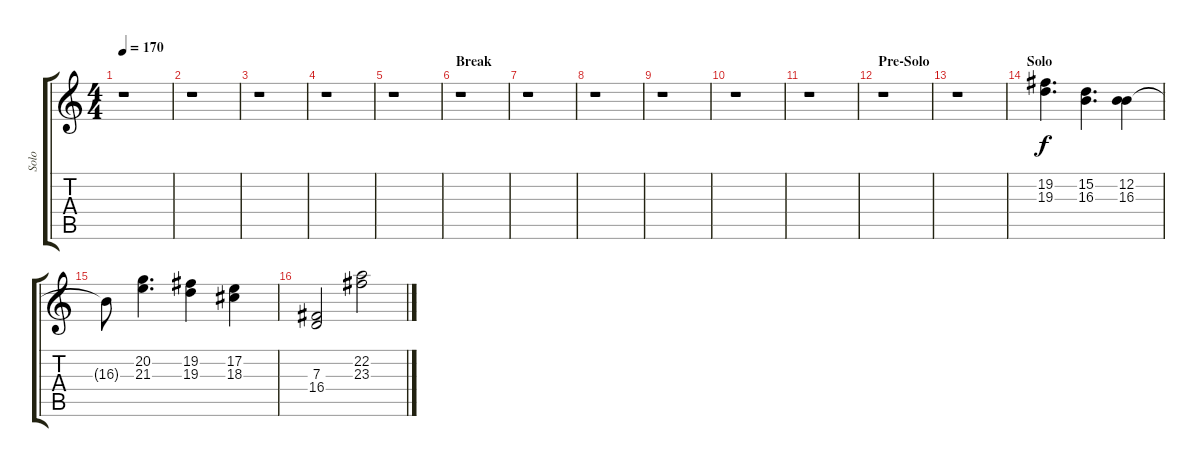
\track ("Solo " "Solo ") {instrument acousticgrandpiano}
\staff {score tabs}
\tuning (E4 B3 G3 D3 A2 E2) {hide}
\ts (4 4)
\tempo 170
\clef g2
\ks c
r.1{dy f} |
r.1 |
r.1 |
r.1 |
r.1 |
\section ("" "Break")
r.1 |
r.1 |
r.1 |
r.1 |
r.1 |
r.1 |
\section ("" "Pre-Solo")
r.1 |
r.1 |
\section ("" "Solo")
(19.2 19.3).4{d} (15.2 16.3).4{d} (12.2 16.3).4 |
16.3{t}.8 (20.2 21.3).4{d} (19.2 19.3).4 (17.2 18.3).4 |
(7.3 16.4).2 (22.2 23.3).2
